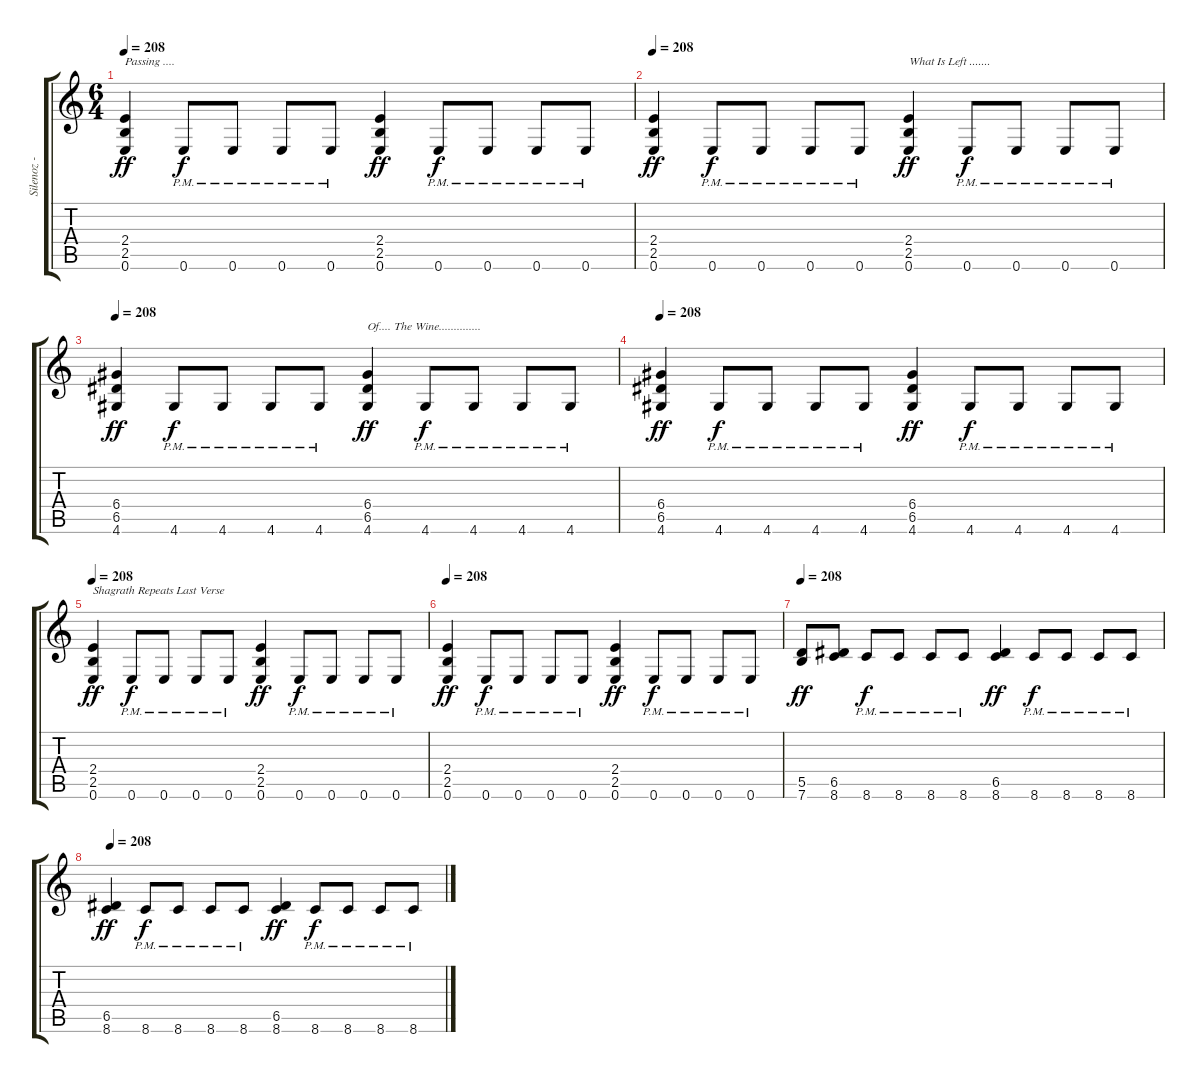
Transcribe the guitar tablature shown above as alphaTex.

\track ("Silenoz - Rythem" "Silenoz - ") {instrument distortionguitar}
\staff {score tabs}
\tuning (E4 B3 G3 D3 A2 E2) {hide}
\ts (6 4)
\tempo 208
\clef g2
\ks c
(2.4 2.5 0.6).4{txt "Passing ...." dy ff} 0.6{pm}.8{dy f} 0.6{pm}.8 0.6{pm}.8 0.6{pm}.8 (2.4 2.5 0.6).4{dy ff} 0.6{pm}.8{dy f} 0.6{pm}.8 0.6{pm}.8 0.6{pm}.8 |
\tempo 208
(2.4 2.5 0.6).4{dy ff} 0.6{pm}.8{dy f} 0.6{pm}.8 0.6{pm}.8 0.6{pm}.8 (2.4 2.5 0.6).4{txt "What Is Left ......." dy ff} 0.6{pm}.8{dy f} 0.6{pm}.8 0.6{pm}.8 0.6{pm}.8 |
\tempo 208
(6.4 6.5 4.6).4{dy ff} 4.6{pm}.8{dy f} 4.6{pm}.8 4.6{pm}.8 4.6{pm}.8 (6.4 6.5 4.6).4{txt "Of.... The Wine.............." dy ff} 4.6{pm}.8{dy f} 4.6{pm}.8 4.6{pm}.8 4.6{pm}.8 |
\tempo 208
(6.4 6.5 4.6).4{dy ff} 4.6{pm}.8{dy f} 4.6{pm}.8 4.6{pm}.8 4.6{pm}.8 (6.4 6.5 4.6).4{dy ff} 4.6{pm}.8{dy f} 4.6{pm}.8 4.6{pm}.8 4.6{pm}.8 |
\tempo 208
(2.4 2.5 0.6).4{txt "Shagrath Repeats Last Verse" dy ff} 0.6{pm}.8{dy f} 0.6{pm}.8 0.6{pm}.8 0.6{pm}.8 (2.4 2.5 0.6).4{dy ff} 0.6{pm}.8{dy f} 0.6{pm}.8 0.6{pm}.8 0.6{pm}.8 |
\tempo 208
(2.4 2.5 0.6).4{dy ff} 0.6{pm}.8{dy f} 0.6{pm}.8 0.6{pm}.8 0.6{pm}.8 (2.4 2.5 0.6).4{dy ff} 0.6{pm}.8{dy f} 0.6{pm}.8 0.6{pm}.8 0.6{pm}.8 |
\tempo 208
(5.5 7.6).8{dy ff} (6.5 8.6).8 8.6{pm}.8{dy f} 8.6{pm}.8 8.6{pm}.8 8.6{pm}.8 (6.5 8.6).4{dy ff} 8.6{pm}.8{dy f} 8.6{pm}.8 8.6{pm}.8 8.6{pm}.8 |
\tempo 208
(6.5 8.6).4{dy ff} 8.6{pm}.8{dy f} 8.6{pm}.8 8.6{pm}.8 8.6{pm}.8 (6.5 8.6).4{dy ff} 8.6{pm}.8{dy f} 8.6{pm}.8 8.6{pm}.8 8.6{pm}.8
